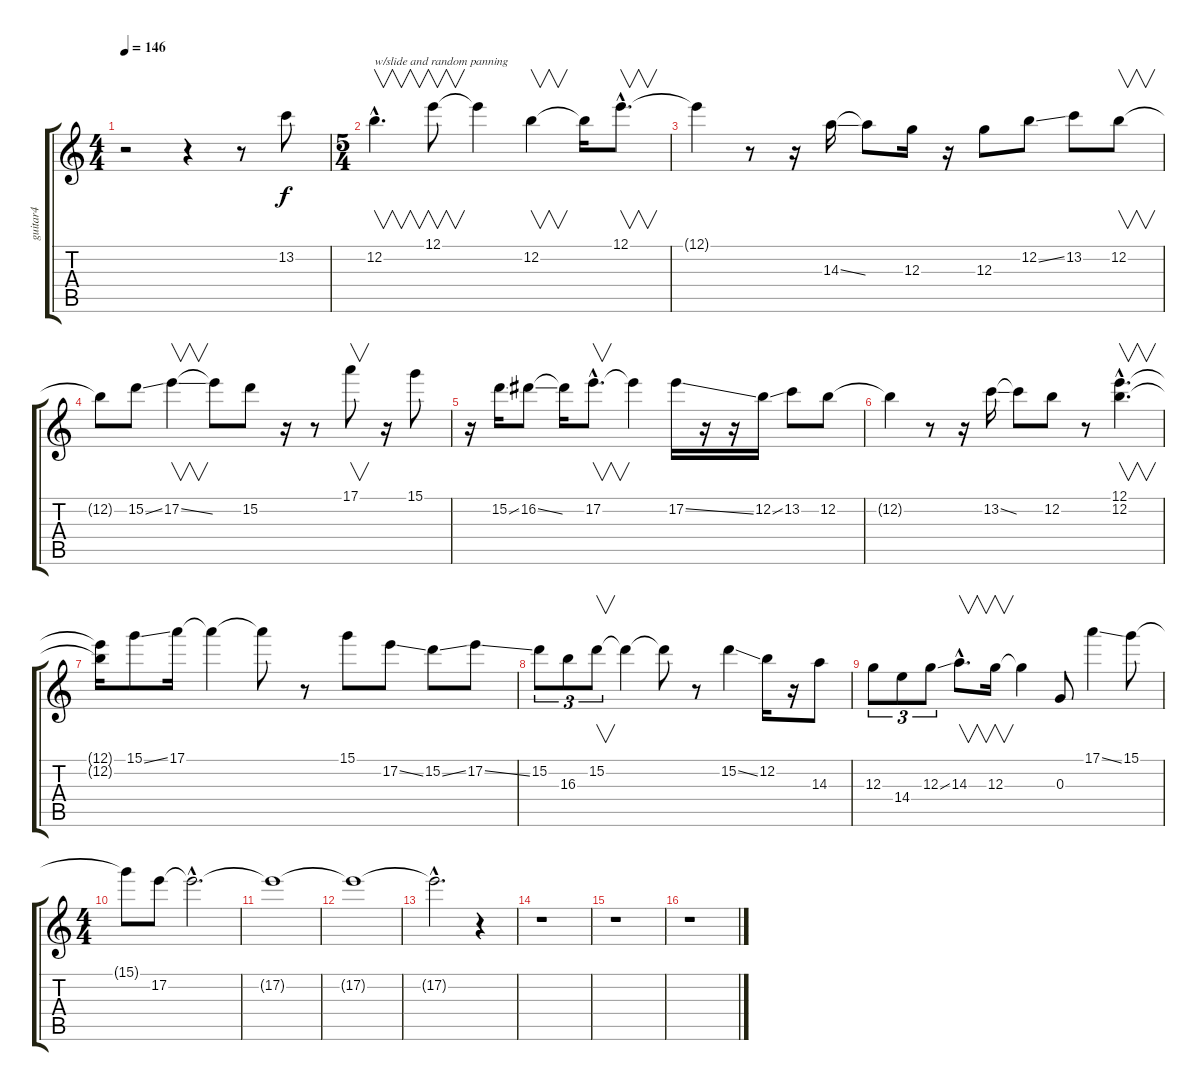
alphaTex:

\track ("guitar4" "guitar4") {instrument overdrivenguitar}
\staff {score tabs}
\tuning (E4 B3 G3 D3 A2 E2) {hide}
\ts (4 4)
\tempo 146
\clef g2
\ks c
r.2{dy f} r.4 r.8 13.2.8 |
\ts (5 4)
12.2{hac}.4{v d txt "w/slide and random panning"} 12.1.8{v} 12.1{t}.4 12.2.4{v} 12.2{t}.16 12.1{hac}.8{v d} |
12.1{t}.4 r.8 r.16 14.3{ss}.16 14.3{t}.8 12.3.16 r.16 12.3.8 12.2{ss}.8 13.2.8 12.2.8{v} |
12.2{t}.8 15.2{ss}.8 17.2{ss}.4{v} 17.2{t}.8 15.2.8 r.16 r.8 17.1.8{v} r.16 15.1.8 |
r.16 15.2{ss}.16 16.2{ss}.8 16.2{t}.16 17.2{hac}.8{v d} 17.2{t}.4 17.2{ss}.16 r.16 r.16 12.2{ss}.16 13.2.8 12.2.8 |
12.2{t}.4 r.8 r.16 13.2{ss}.16 13.2{t}.8 12.2.8 r.8 (12.1{hac} 12.2{hac}).4{v d} |
(12.1{t} 12.2{t}).16 15.1{ss}.8 17.1.16 17.1{t}.4 17.1{t}.8 r.8 15.1.8 17.2{ss}.8 15.2{ss}.8 17.2{ss}.8 |
15.2.8{tu (3 2)} 16.3.8{tu (3 2)} 15.2.8{v tu (3 2)} 15.2{t}.4 15.2{t}.8 r.8 15.2{ss}.4 12.2.16 r.16 14.3.8 |
12.3.8{tu (3 2)} 14.4.8{tu (3 2)} 12.3{ss}.8{tu (3 2)} 14.3{hac}.8{v d} 12.3.16{v} 12.3{t}.4 0.3.8 17.1{ss}.4 15.1.8 |
\ts (4 4)
15.1{t}.8 17.2.8 17.2{hac t}.2{d} |
17.2{t}.1 |
17.2{t}.1 |
17.2{hac t}.2{d} r.4 |
r.1 |
r.1 |
r.1
